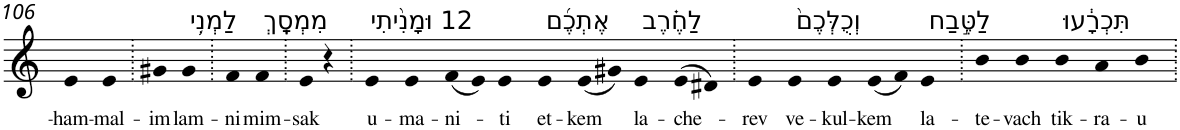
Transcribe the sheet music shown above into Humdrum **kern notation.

**kern	**text
*part1	*part1
*staff1	*staff1
*I"Piano	*
*I'Pno	*
!!LO:PB:g=z
*clefG2	*
*k[]	*
=106	=106
!	!LO:LY:b
4e	-ham-
!	!LO:LY:b
4e	-mal-
=107.	=107.
!	!LO:LY:b
4g#X	-im
!LO:TX:a:t=לַמְנִ֥י	!
!	!LO:LY:b
4g#	lam-
=108.	=108.
!	!LO:LY:b
4f	-ni
!LO:TX:a:t=מִמְסָֽךְ	!
!	!LO:LY:b
4f	mim-
=109.	=109.
!	!LO:LY:b
4e	-sak
4r	.
=110.	=110.
!LO:TX:a:t=12 וּמָנִ֨יתִי	!
!	!LO:LY:b
4e	u-
!	!LO:LY:b
4e	-ma-
!	!LO:LY:b
(8f	-ni-
8e)	.
!	!LO:LY:b
4e	-ti
!LO:TX:a:t=אֶתְכֶ֜ם	!
!	!LO:LY:b
4e	et-
!	!LO:LY:b
(8e	-kem
8g#X)	.
!LO:TX:a:t=לַחֶ֗רֶב	!
!	!LO:LY:b
4e	la-
!	!LO:LY:b
(>8e	-che-
8d#X)	.
=111.	=111.
!	!LO:LY:b
4e	-rev
!LO:TX:a:t=וְכֻלְּכֶם֙	!
!	!LO:LY:b
4e	ve-
!	!LO:LY:b
4e	-kul-
!	!LO:LY:b
(8e	-kem
8f)	.
!LO:TX:a:t=לַטֶּ֣בַח	!
!	!LO:LY:b
4e	la-
=112.	=112.
!	!LO:LY:b
4b	-te-
!	!LO:LY:b
4b	-vach
!LO:TX:a:t=תִּכְרָ֔עוּ	!
!	!LO:LY:b
4b	tik-
!	!LO:LY:b
4a	-ra-
!	!LO:LY:b
4b	-u
=.	=.
*-	*-
